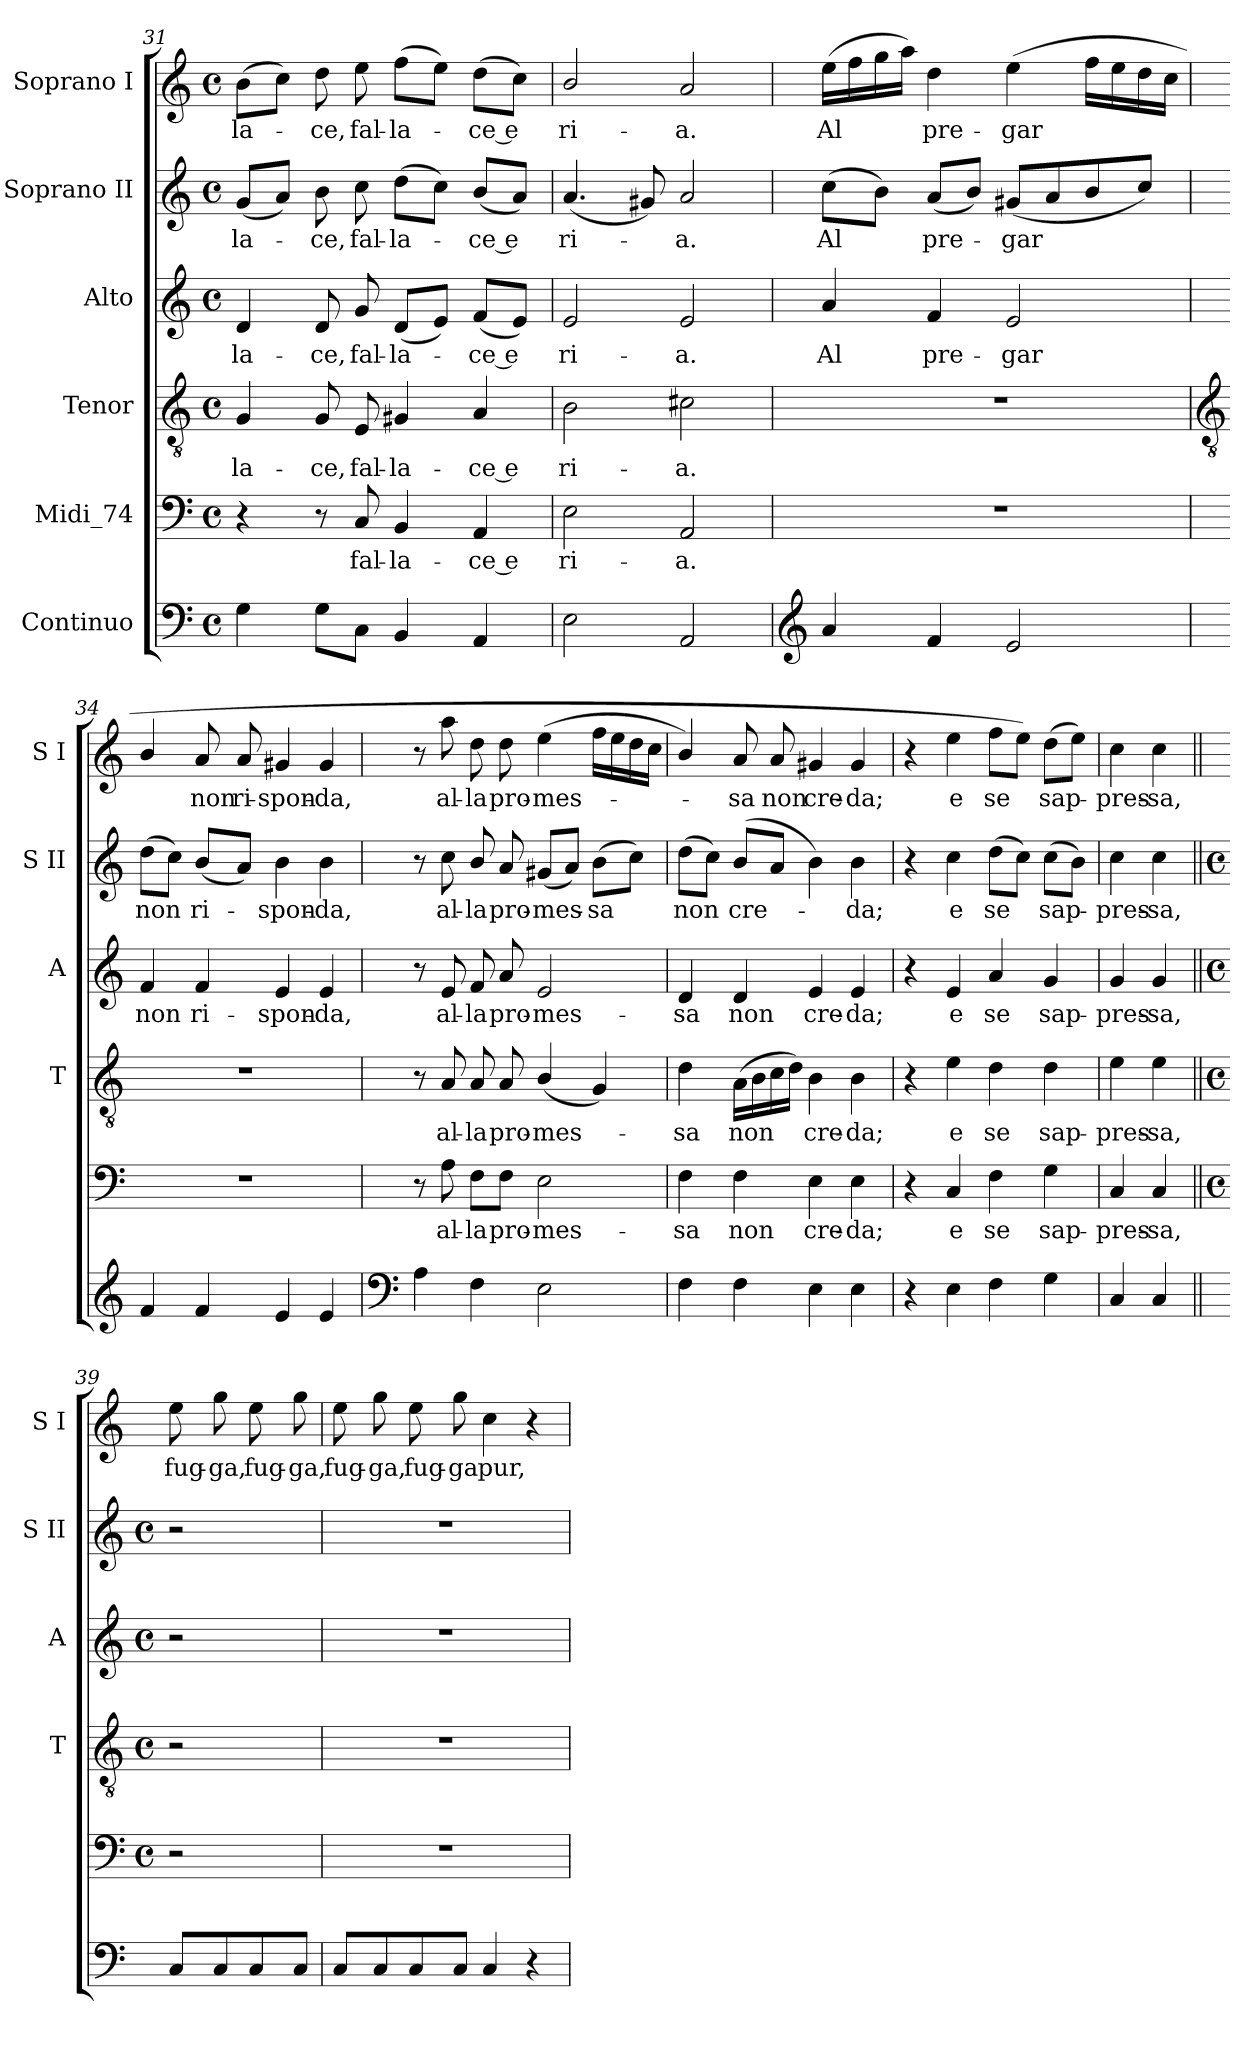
**kern	**kern	**text	**kern	**text	**kern	**text	**kern	**text	**kern	**text
*part6	*part5	*part5	*part4	*part4	*part3	*part3	*part2	*part2	*part1	*part1
*staff6	*staff5	*staff5	*staff4	*staff4	*staff3	*staff3	*staff2	*staff2	*staff1	*staff1
*I"Continuo	*I"Midi_74	*	*I"Tenor	*	*I"Alto	*	*I"Soprano II	*	*I"Soprano I	*
*	*	*	*I'T	*	*I'A	*	*I'S II	*	*I'S I	*
*clefF4	*clefF4	*	*clefGv2	*	*clefG2	*	*clefG2	*	*clefG2	*
*k[]	*k[]	*	*k[]	*	*k[]	*	*k[]	*	*k[]	*
*C:	*C:	*	*C:	*	*C:	*	*C:	*	*C:	*
*M4/4	*M4/4	*	*M4/4	*	*M4/4	*	*M4/4	*	*M4/4	*
*met(c)	*met(c)	*	*met(c)	*	*met(c)	*	*met(c)	*	*met(c)	*
=31	=31	=31	=31	=31	=31	=31	=31	=31	=31	=31
!	!	!	!	!LO:LY:b	!	!LO:LY:b	!	!LO:LY:b	!	!LO:LY:b
4G	4r	.	4G	-la-	4d	-la-	(<8gL	-la-	(>8bL	-la-
.	.	.	.	.	.	.	8aJ)	.	8ccJ)	.
!	!	!	!	!LO:LY:b	!	!LO:LY:b	!	!LO:LY:b	!	!LO:LY:b
8GL	8r	.	8G	-ce,	8d	-ce,	8b	ce,	8dd	ce,
!	!	!LO:LY:b	!	!LO:LY:b	!	!LO:LY:b	!	!LO:LY:b	!	!LO:LY:b
8CJ	8C	fal-	8E	fal-	8g	fal-	8cc	fal-	8ee	fal-
!	!	!LO:LY:b	!	!LO:LY:b	!	!LO:LY:b	!	!LO:LY:b	!	!LO:LY:b
4BB	4BB	-la-	4G#X	-la-	(<8dL	-la-	(>8ddL	-la-	(>8ffL	-la-
.	.	.	.	.	8eJ)	.	8ccJ)	.	8eeJ)	.
!	!	!LO:LY:b	!	!LO:LY:b	!	!LO:LY:b	!	!LO:LY:b	!	!LO:LY:b
4AA	4AA	-ce e	4A	-ce e	(<8fL	ce e	(<8bL	ce e	(>8ddL	ce e
.	.	.	.	.	8eJ)	.	8aJ)	.	8ccJ)	.
=32	=32	=32	=32	=32	=32	=32	=32	=32	=32	=32
!	!	!LO:LY:b	!	!LO:LY:b	!	!LO:LY:b	!	!LO:LY:b	!	!LO:LY:b
2E	2E	ri-	2B	ri-	2e	ri-	(<4.a	ri-	2b/	ri-
.	.	.	.	.	.	.	8g#X)	.	.	.
!	!	!LO:LY:b	!	!LO:LY:b	!	!LO:LY:b	!	!LO:LY:b	!	!LO:LY:b
2AA	2AA	-a.	2c#X	-a.	2e	-a.	2a	a.	2a	-a.
=33	=33	=33	=33	=33	=33	=33	=33	=33	=33	=33
*clefG2	*	*	*	*	*	*	*	*	*	*
!	!	!	!	!	!	!LO:LY:b	!	!LO:LY:b	!	!LO:LY:b
4a	1r	.	1r	.	4a	Al	(>8ccL	Al	(>16eeLL	Al
.	.	.	.	.	.	.	.	.	16ff	.
.	.	.	.	.	.	.	8bJ)	.	16gg	.
.	.	.	.	.	.	.	.	.	16aaJJ)	.
!	!	!	!	!	!	!LO:LY:b	!	!LO:LY:b	!	!LO:LY:b
4f	.	.	.	.	4f	pre-	(<8aL	pre-	4dd	pre-
.	.	.	.	.	.	.	8bJ)	.	.	.
!	!	!	!	!	!	!LO:LY:b	!	!LO:LY:b	!	!LO:LY:b
2e	.	.	.	.	2e	-gar	(<8g#XL	gar	(>4ee	-gar
.	.	.	.	.	.	.	8a	.	.	.
.	.	.	.	.	.	.	8b	.	16ffLL	.
.	.	.	.	.	.	.	.	.	16ee	.
.	.	.	.	.	.	.	8ccJ)	.	16dd	.
.	.	.	.	.	.	.	.	.	16ccJJ	.
!!LO:LB:g=z
=34	=34	=34	=34	=34	=34	=34	=34	=34	=34	=34
*	*	*	*clefGv2	*	*	*	*	*	*	*
!	!	!	!	!	!	!LO:LY:b	!	!LO:LY:b	!	!
4f	1r	.	1r	.	4f	non	(>8ddL	non	4b/	.
.	.	.	.	.	.	.	8ccJ)	.	.	.
!	!	!	!	!	!	!LO:LY:b	!	!LO:LY:b	!	!LO:LY:b
4f	.	.	.	.	4f	ri-	(<8bL	ri-	8a	non
!	!	!	!	!	!	!	!	!	!	!LO:LY:b
.	.	.	.	.	.	.	8aJ)	.	8a	ri-
!	!	!	!	!	!	!LO:LY:b	!	!LO:LY:b	!	!LO:LY:b
4e	.	.	.	.	4e	-spon-	4b	spon-	4g#X	-spon-
!	!	!	!	!	!	!LO:LY:b	!	!LO:LY:b	!	!LO:LY:b
4e	.	.	.	.	4e	-da,	4b	-da,	4g#	-da,
=35	=35	=35	=35	=35	=35	=35	=35	=35	=35	=35
*clefF4	*	*	*	*	*	*	*	*	*	*
4A	8r	.	8r	.	8r	.	8r	.	8r	.
!	!	!LO:LY:b	!	!LO:LY:b	!	!LO:LY:b	!	!LO:LY:b	!	!LO:LY:b
.	8A	al-	8A	al-	8e	al-	8cc	al-	8aa	al-
!	!	!LO:LY:b	!	!LO:LY:b	!	!LO:LY:b	!	!LO:LY:b	!	!LO:LY:b
4F	8F\L	-la	8A	-la	8f	-la	8b/	-la	8dd	-la
!	!	!LO:LY:b	!	!LO:LY:b	!	!LO:LY:b	!	!LO:LY:b	!	!LO:LY:b
.	8F\J	pro-	8A	pro-	8a	pro-	8a	pro-	8dd	pro-
!	!	!LO:LY:b	!	!LO:LY:b	!	!LO:LY:b	!	!LO:LY:b	!	!LO:LY:b
2E	2E	-mes-	(<4B/	-mes-	2e	-mes-	(<8g#XL	-mes-	(>4ee	-mes-
.	.	.	.	.	.	.	8aJ)	.	.	.
!	!	!	!	!	!	!	!	!LO:LY:b	!	!
.	.	.	4G)	.	.	.	(>8bL	sa	16ffLL	.
.	.	.	.	.	.	.	.	.	16ee	.
.	.	.	.	.	.	.	8ccJ)	.	16dd	.
.	.	.	.	.	.	.	.	.	16ccJJ	.
=36	=36	=36	=36	=36	=36	=36	=36	=36	=36	=36
!	!	!LO:LY:b	!	!LO:LY:b	!	!LO:LY:b	!	!LO:LY:b	!	!
4F	4F	-sa	4d	sa	4d	-sa	(>8ddL	non	4b/)	.
.	.	.	.	.	.	.	8ccJ)	.	.	.
!	!	!LO:LY:b	!	!LO:LY:b	!	!LO:LY:b	!	!LO:LY:b	!	!LO:LY:b
4F	4F	non	(>16ALL	non	4d	non	(<8bL	cre-	8a	sa
.	.	.	16B	.	.	.	.	.	.	.
!	!	!	!	!	!	!	!	!	!	!LO:LY:b
.	.	.	16c	.	.	.	8aJ	.	8a	non
.	.	.	16dJJ)	.	.	.	.	.	.	.
!	!	!LO:LY:b	!	!LO:LY:b	!	!LO:LY:b	!	!	!	!LO:LY:b
4E	4E	cre-	4B	cre-	4e	cre-	4b)	.	4g#X	cre-
!	!	!LO:LY:b	!	!LO:LY:b	!	!LO:LY:b	!	!LO:LY:b	!	!LO:LY:b
4E	4E	-da;	4B	-da;	4e	-da;	4b	da;	4g#	-da;
=37	=37	=37	=37	=37	=37	=37	=37	=37	=37	=37
4r	4r	.	4r	.	4r	.	4r	.	4r	.
!	!	!LO:LY:b	!	!LO:LY:b	!	!LO:LY:b	!	!LO:LY:b	!	!LO:LY:b
4E	4C	e	4e	e	4e	e	4cc	e	4ee	e
!	!	!LO:LY:b	!	!LO:LY:b	!	!LO:LY:b	!	!LO:LY:b	!	!LO:LY:b
4F	4F	se	4d	se	4a	se	(>8ddL	se	8ffL	se
.	.	.	.	.	.	.	8ccJ)	.	8eeJ)	.
!	!	!LO:LY:b	!	!LO:LY:b	!	!LO:LY:b	!	!LO:LY:b	!	!LO:LY:b
4G	4G	sap-	4d	sap-	4g	sap-	(>8ccL	sap-	(>8ddL	sap-
.	.	.	.	.	.	.	8bJ)	.	8eeJ)	.
=38	=38	=38	=38	=38	=38	=38	=38	=38	=38	=38
!	!	!LO:LY:b	!	!LO:LY:b	!	!LO:LY:b	!	!LO:LY:b	!	!LO:LY:b
4C	4C	-pres-	4e	-pres-	4g	-pres-	4cc	pres-	4cc	pres-
!	!	!LO:LY:b	!	!LO:LY:b	!	!LO:LY:b	!	!LO:LY:b	!	!LO:LY:b
4C	4C	-sa,	4e	-sa,	4g	-sa,	4cc	-sa,	4cc	-sa,
!!LO:LB:g=z
=39||	=39||	=39||	=39||	=39||	=39||	=39||	=39||	=39||	=39||	=39||
*	*M4/4	*	*M4/4	*	*M4/4	*	*M4/4	*	*	*
*	*met(c)	*	*met(c)	*	*met(c)	*	*met(c)	*	*	*
!	!	!	!	!	!	!	!	!	!	!LO:LY:b
8CL	2r	.	2r	.	2r	.	2r	.	8ee	fug-
!	!	!	!	!	!	!	!	!	!	!LO:LY:b
8C	.	.	.	.	.	.	.	.	8gg	-ga,
!	!	!	!	!	!	!	!	!	!	!LO:LY:b
8C	.	.	.	.	.	.	.	.	8ee	fug-
!	!	!	!	!	!	!	!	!	!	!LO:LY:b
8CJ	.	.	.	.	.	.	.	.	8gg	-ga,
=40	=40	=40	=40	=40	=40	=40	=40	=40	=40	=40
!	!	!	!	!	!	!	!	!	!	!LO:LY:b
8CL	1r	.	1r	.	1r	.	1r	.	8ee	fug-
!	!	!	!	!	!	!	!	!	!	!LO:LY:b
8C	.	.	.	.	.	.	.	.	8gg	-ga,
!	!	!	!	!	!	!	!	!	!	!LO:LY:b
8C	.	.	.	.	.	.	.	.	8ee	fug-
!	!	!	!	!	!	!	!	!	!	!LO:LY:b
8CJ	.	.	.	.	.	.	.	.	8gg	-ga
!	!	!	!	!	!	!	!	!	!	!LO:LY:b
4C	.	.	.	.	.	.	.	.	4cc	pur,
4r	.	.	.	.	.	.	.	.	4r	.
=	=	=	=	=	=	=	=	=	=	=
*-	*-	*-	*-	*-	*-	*-	*-	*-	*-	*-
